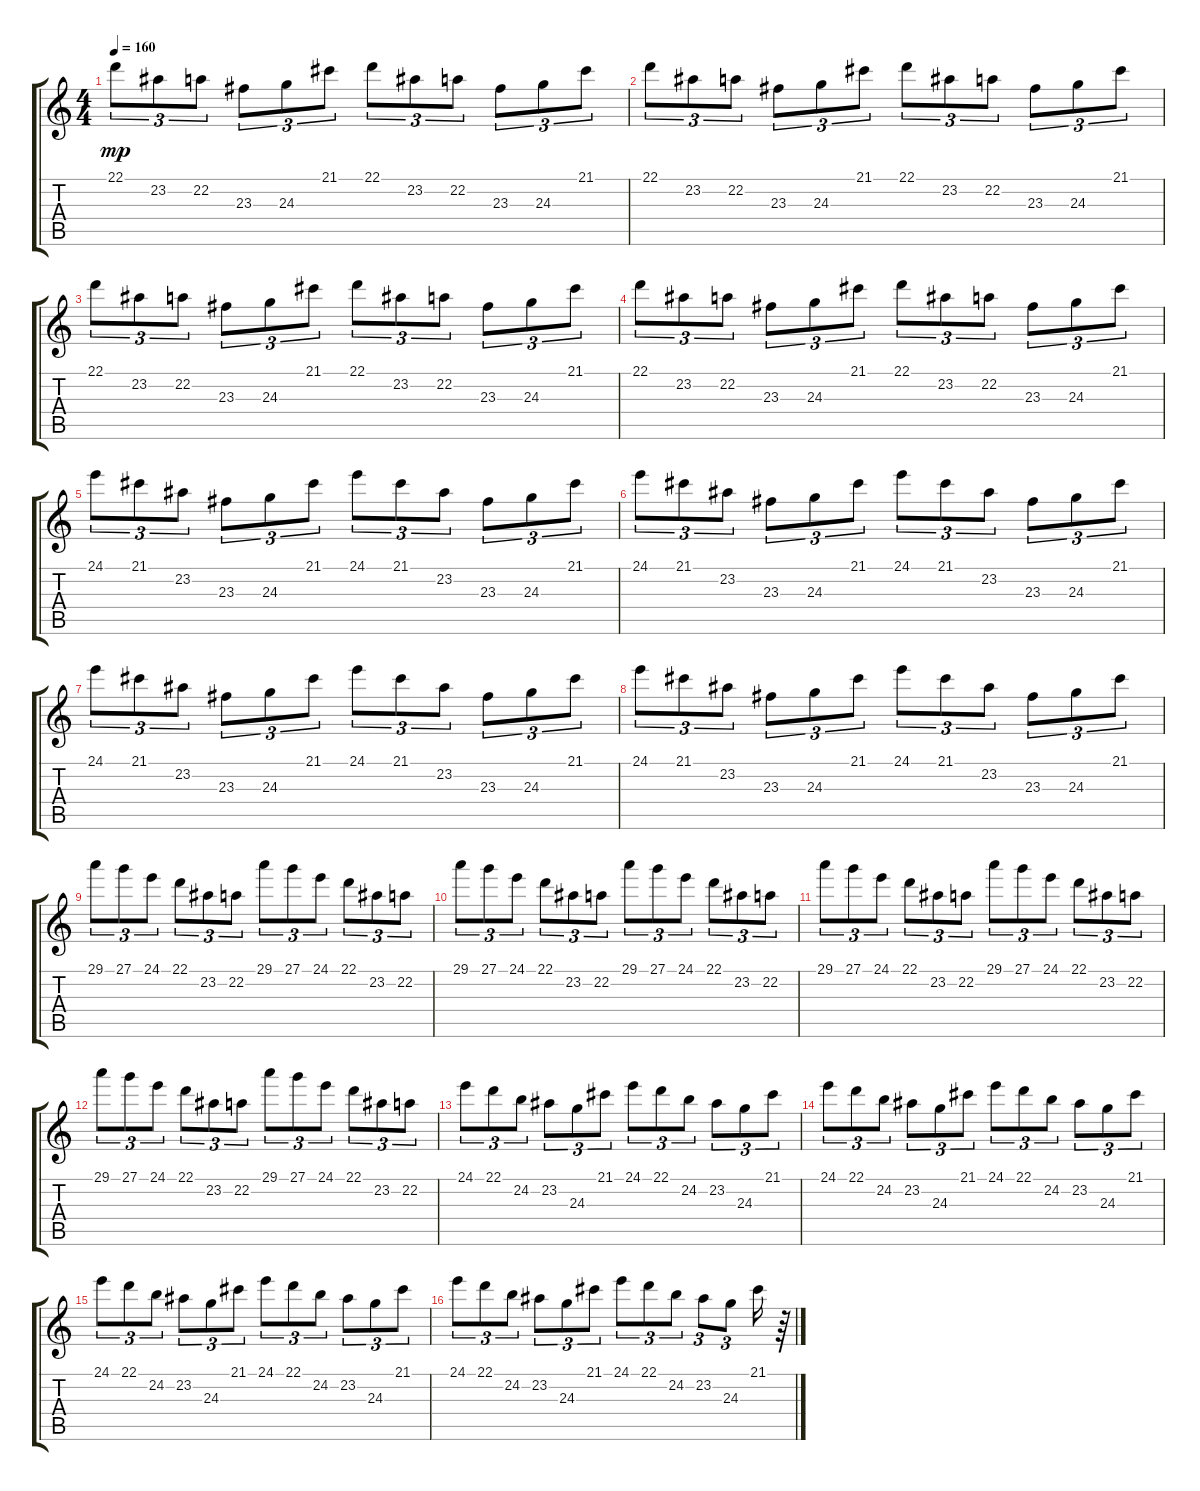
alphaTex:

\track "" {instrument synthstrings2}
\staff {score tabs}
\tuning (E4 B3 G3 D3 A2 E2) {hide}
\ts (4 4)
\tempo 160
\clef g2
\ks c
22.1.8{tu (3 2) dy mp} 23.2.8{tu (3 2)} 22.2.8{tu (3 2)} 23.3.8{tu (3 2)} 24.3.8{tu (3 2)} 21.1.8{tu (3 2)} 22.1.8{tu (3 2)} 23.2.8{tu (3 2)} 22.2.8{tu (3 2)} 23.3.8{tu (3 2)} 24.3.8{tu (3 2)} 21.1.8{tu (3 2)} |
22.1.8{tu (3 2)} 23.2.8{tu (3 2)} 22.2.8{tu (3 2)} 23.3.8{tu (3 2)} 24.3.8{tu (3 2)} 21.1.8{tu (3 2)} 22.1.8{tu (3 2)} 23.2.8{tu (3 2)} 22.2.8{tu (3 2)} 23.3.8{tu (3 2)} 24.3.8{tu (3 2)} 21.1.8{tu (3 2)} |
22.1.8{tu (3 2)} 23.2.8{tu (3 2)} 22.2.8{tu (3 2)} 23.3.8{tu (3 2)} 24.3.8{tu (3 2)} 21.1.8{tu (3 2)} 22.1.8{tu (3 2)} 23.2.8{tu (3 2)} 22.2.8{tu (3 2)} 23.3.8{tu (3 2)} 24.3.8{tu (3 2)} 21.1.8{tu (3 2)} |
22.1.8{tu (3 2)} 23.2.8{tu (3 2)} 22.2.8{tu (3 2)} 23.3.8{tu (3 2)} 24.3.8{tu (3 2)} 21.1.8{tu (3 2)} 22.1.8{tu (3 2)} 23.2.8{tu (3 2)} 22.2.8{tu (3 2)} 23.3.8{tu (3 2)} 24.3.8{tu (3 2)} 21.1.8{tu (3 2)} |
24.1.8{tu (3 2)} 21.1.8{tu (3 2)} 23.2.8{tu (3 2)} 23.3.8{tu (3 2)} 24.3.8{tu (3 2)} 21.1.8{tu (3 2)} 24.1.8{tu (3 2)} 21.1.8{tu (3 2)} 23.2.8{tu (3 2)} 23.3.8{tu (3 2)} 24.3.8{tu (3 2)} 21.1.8{tu (3 2)} |
24.1.8{tu (3 2)} 21.1.8{tu (3 2)} 23.2.8{tu (3 2)} 23.3.8{tu (3 2)} 24.3.8{tu (3 2)} 21.1.8{tu (3 2)} 24.1.8{tu (3 2)} 21.1.8{tu (3 2)} 23.2.8{tu (3 2)} 23.3.8{tu (3 2)} 24.3.8{tu (3 2)} 21.1.8{tu (3 2)} |
24.1.8{tu (3 2)} 21.1.8{tu (3 2)} 23.2.8{tu (3 2)} 23.3.8{tu (3 2)} 24.3.8{tu (3 2)} 21.1.8{tu (3 2)} 24.1.8{tu (3 2)} 21.1.8{tu (3 2)} 23.2.8{tu (3 2)} 23.3.8{tu (3 2)} 24.3.8{tu (3 2)} 21.1.8{tu (3 2)} |
24.1.8{tu (3 2)} 21.1.8{tu (3 2)} 23.2.8{tu (3 2)} 23.3.8{tu (3 2)} 24.3.8{tu (3 2)} 21.1.8{tu (3 2)} 24.1.8{tu (3 2)} 21.1.8{tu (3 2)} 23.2.8{tu (3 2)} 23.3.8{tu (3 2)} 24.3.8{tu (3 2)} 21.1.8{tu (3 2)} |
29.1.8{tu (3 2)} 27.1.8{tu (3 2)} 24.1.8{tu (3 2)} 22.1.8{tu (3 2)} 23.2.8{tu (3 2)} 22.2.8{tu (3 2)} 29.1.8{tu (3 2)} 27.1.8{tu (3 2)} 24.1.8{tu (3 2)} 22.1.8{tu (3 2)} 23.2.8{tu (3 2)} 22.2.8{tu (3 2)} |
29.1.8{tu (3 2)} 27.1.8{tu (3 2)} 24.1.8{tu (3 2)} 22.1.8{tu (3 2)} 23.2.8{tu (3 2)} 22.2.8{tu (3 2)} 29.1.8{tu (3 2)} 27.1.8{tu (3 2)} 24.1.8{tu (3 2)} 22.1.8{tu (3 2)} 23.2.8{tu (3 2)} 22.2.8{tu (3 2)} |
29.1.8{tu (3 2)} 27.1.8{tu (3 2)} 24.1.8{tu (3 2)} 22.1.8{tu (3 2)} 23.2.8{tu (3 2)} 22.2.8{tu (3 2)} 29.1.8{tu (3 2)} 27.1.8{tu (3 2)} 24.1.8{tu (3 2)} 22.1.8{tu (3 2)} 23.2.8{tu (3 2)} 22.2.8{tu (3 2)} |
29.1.8{tu (3 2)} 27.1.8{tu (3 2)} 24.1.8{tu (3 2)} 22.1.8{tu (3 2)} 23.2.8{tu (3 2)} 22.2.8{tu (3 2)} 29.1.8{tu (3 2)} 27.1.8{tu (3 2)} 24.1.8{tu (3 2)} 22.1.8{tu (3 2)} 23.2.8{tu (3 2)} 22.2.8{tu (3 2)} |
24.1.8{tu (3 2)} 22.1.8{tu (3 2)} 24.2.8{tu (3 2)} 23.2.8{tu (3 2)} 24.3.8{tu (3 2)} 21.1.8{tu (3 2)} 24.1.8{tu (3 2)} 22.1.8{tu (3 2)} 24.2.8{tu (3 2)} 23.2.8{tu (3 2)} 24.3.8{tu (3 2)} 21.1.8{tu (3 2)} |
24.1.8{tu (3 2)} 22.1.8{tu (3 2)} 24.2.8{tu (3 2)} 23.2.8{tu (3 2)} 24.3.8{tu (3 2)} 21.1.8{tu (3 2)} 24.1.8{tu (3 2)} 22.1.8{tu (3 2)} 24.2.8{tu (3 2)} 23.2.8{tu (3 2)} 24.3.8{tu (3 2)} 21.1.8{tu (3 2)} |
24.1.8{tu (3 2)} 22.1.8{tu (3 2)} 24.2.8{tu (3 2)} 23.2.8{tu (3 2)} 24.3.8{tu (3 2)} 21.1.8{tu (3 2)} 24.1.8{tu (3 2)} 22.1.8{tu (3 2)} 24.2.8{tu (3 2)} 23.2.8{tu (3 2)} 24.3.8{tu (3 2)} 21.1.8{tu (3 2)} |
24.1.8{tu (3 2)} 22.1.8{tu (3 2)} 24.2.8{tu (3 2)} 23.2.8{tu (3 2)} 24.3.8{tu (3 2)} 21.1.8{tu (3 2)} 24.1.8{tu (3 2)} 22.1.8{tu (3 2)} 24.2.8{tu (3 2)} 23.2.8{tu (3 2)} 24.3.8{tu (3 2)} 21.1.16 r.64
